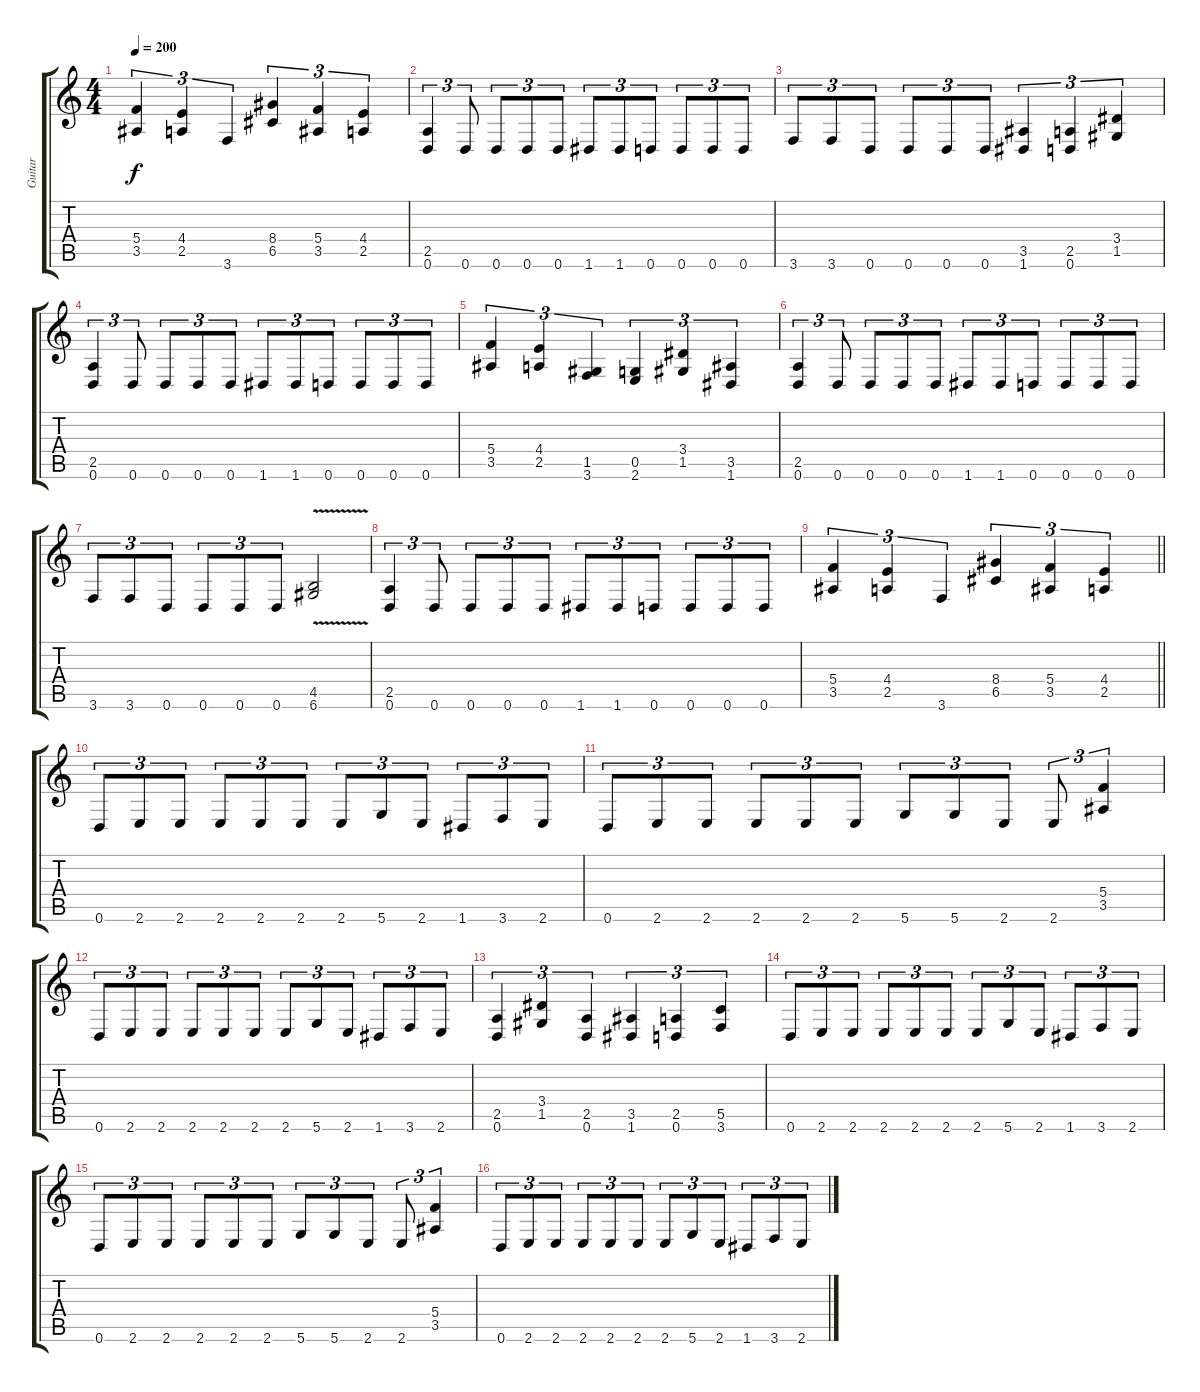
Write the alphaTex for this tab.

\track ("Guitar" "Guitar") {instrument distortionguitar}
\staff {score tabs}
\tuning (D4 A3 F3 C3 G2 D2) {hide}
\ts (4 4)
\tempo 200
\clef g2
\ks c
(5.4 3.5).4{tu (3 2) dy f} (4.4 2.5).4{tu (3 2)} 3.6.4{tu (3 2)} (8.4 6.5).4{tu (3 2)} (5.4 3.5).4{tu (3 2)} (4.4 2.5).4{tu (3 2)} |
(2.5 0.6).4{tu (3 2)} 0.6.8{tu (3 2)} 0.6.8{tu (3 2)} 0.6.8{tu (3 2)} 0.6.8{tu (3 2)} 1.6.8{tu (3 2)} 1.6.8{tu (3 2)} 0.6.8{tu (3 2)} 0.6.8{tu (3 2)} 0.6.8{tu (3 2)} 0.6.8{tu (3 2)} |
3.6.8{tu (3 2)} 3.6.8{tu (3 2)} 0.6.8{tu (3 2)} 0.6.8{tu (3 2)} 0.6.8{tu (3 2)} 0.6.8{tu (3 2)} (3.5 1.6).4{tu (3 2)} (2.5 0.6).4{tu (3 2)} (3.4 1.5).4{tu (3 2)} |
(2.5 0.6).4{tu (3 2)} 0.6.8{tu (3 2)} 0.6.8{tu (3 2)} 0.6.8{tu (3 2)} 0.6.8{tu (3 2)} 1.6.8{tu (3 2)} 1.6.8{tu (3 2)} 0.6.8{tu (3 2)} 0.6.8{tu (3 2)} 0.6.8{tu (3 2)} 0.6.8{tu (3 2)} |
(5.4 3.5).4{tu (3 2)} (4.4 2.5).4{tu (3 2)} (1.5 3.6).4{tu (3 2)} (0.5 2.6).4{tu (3 2)} (3.4 1.5).4{tu (3 2)} (3.5 1.6).4{tu (3 2)} |
(2.5 0.6).4{tu (3 2)} 0.6.8{tu (3 2)} 0.6.8{tu (3 2)} 0.6.8{tu (3 2)} 0.6.8{tu (3 2)} 1.6.8{tu (3 2)} 1.6.8{tu (3 2)} 0.6.8{tu (3 2)} 0.6.8{tu (3 2)} 0.6.8{tu (3 2)} 0.6.8{tu (3 2)} |
3.6.8{tu (3 2)} 3.6.8{tu (3 2)} 0.6.8{tu (3 2)} 0.6.8{tu (3 2)} 0.6.8{tu (3 2)} 0.6.8{tu (3 2)} (4.5{v} 6.6{v}).2 |
(2.5 0.6).4{tu (3 2)} 0.6.8{tu (3 2)} 0.6.8{tu (3 2)} 0.6.8{tu (3 2)} 0.6.8{tu (3 2)} 1.6.8{tu (3 2)} 1.6.8{tu (3 2)} 0.6.8{tu (3 2)} 0.6.8{tu (3 2)} 0.6.8{tu (3 2)} 0.6.8{tu (3 2)} |
\barLineRight lightlight
(5.4 3.5).4{tu (3 2)} (4.4 2.5).4{tu (3 2)} 3.6.4{tu (3 2)} (8.4 6.5).4{tu (3 2)} (5.4 3.5).4{tu (3 2)} (4.4 2.5).4{tu (3 2)} |
\section ("" "")
0.6.8{tu (3 2)} 2.6.8{tu (3 2)} 2.6.8{tu (3 2)} 2.6.8{tu (3 2)} 2.6.8{tu (3 2)} 2.6.8{tu (3 2)} 2.6.8{tu (3 2)} 5.6.8{tu (3 2)} 2.6.8{tu (3 2)} 1.6.8{tu (3 2)} 3.6.8{tu (3 2)} 2.6.8{tu (3 2)} |
0.6.8{tu (3 2)} 2.6.8{tu (3 2)} 2.6.8{tu (3 2)} 2.6.8{tu (3 2)} 2.6.8{tu (3 2)} 2.6.8{tu (3 2)} 5.6.8{tu (3 2)} 5.6.8{tu (3 2)} 2.6.8{tu (3 2)} 2.6.8{tu (3 2)} (5.4 3.5).4{tu (3 2)} |
0.6.8{tu (3 2)} 2.6.8{tu (3 2)} 2.6.8{tu (3 2)} 2.6.8{tu (3 2)} 2.6.8{tu (3 2)} 2.6.8{tu (3 2)} 2.6.8{tu (3 2)} 5.6.8{tu (3 2)} 2.6.8{tu (3 2)} 1.6.8{tu (3 2)} 3.6.8{tu (3 2)} 2.6.8{tu (3 2)} |
(2.5 0.6).4{tu (3 2)} (3.4 1.5).4{tu (3 2)} (2.5 0.6).4{tu (3 2)} (3.5 1.6).4{tu (3 2)} (2.5 0.6).4{tu (3 2)} (5.5 3.6).4{tu (3 2)} |
0.6.8{tu (3 2)} 2.6.8{tu (3 2)} 2.6.8{tu (3 2)} 2.6.8{tu (3 2)} 2.6.8{tu (3 2)} 2.6.8{tu (3 2)} 2.6.8{tu (3 2)} 5.6.8{tu (3 2)} 2.6.8{tu (3 2)} 1.6.8{tu (3 2)} 3.6.8{tu (3 2)} 2.6.8{tu (3 2)} |
0.6.8{tu (3 2)} 2.6.8{tu (3 2)} 2.6.8{tu (3 2)} 2.6.8{tu (3 2)} 2.6.8{tu (3 2)} 2.6.8{tu (3 2)} 5.6.8{tu (3 2)} 5.6.8{tu (3 2)} 2.6.8{tu (3 2)} 2.6.8{tu (3 2)} (5.4 3.5).4{tu (3 2)} |
0.6.8{tu (3 2)} 2.6.8{tu (3 2)} 2.6.8{tu (3 2)} 2.6.8{tu (3 2)} 2.6.8{tu (3 2)} 2.6.8{tu (3 2)} 2.6.8{tu (3 2)} 5.6.8{tu (3 2)} 2.6.8{tu (3 2)} 1.6.8{tu (3 2)} 3.6.8{tu (3 2)} 2.6.8{tu (3 2)}
